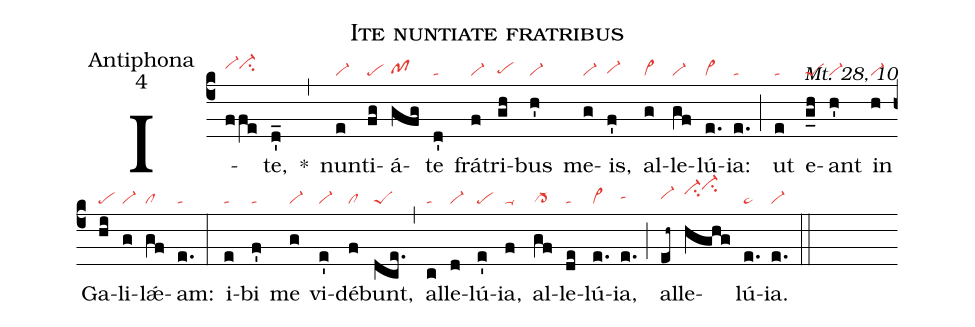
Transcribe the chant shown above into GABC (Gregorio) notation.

name: Ite nuntiate fratribus;
office-part: Antiphona;
mode: 4;
commentary: Mt. 28, 10;
nabc-lines: 1;
%%
(c4)
I(ffe|vi-hici-hi)te,(d'_) *(,)
nun(e|vi-)ti(fg|pe)á(gfg|pfhg)te(d'|ta) frá(f|vi-)tri(gh|pehg)bus(h'|vi-) me(g|vi-)is,(f'|vi-hg) al(g|vi>)le(gf|vi-)lú(e.|vi>)ia:(e.|ta) (;)
ut(e|ta) e(g_h|peS)ant(h'|vi-) in(h|vi-) Ga(hi|pe)li(g|vi-)lǽ(gf|cl)am:(e.|ta) (:)
i(e|ta)bi(f'|ta) me(g|vi-) vi(e'|vi-)dé(f|cl)bunt,(dce.|peS) (,)
al(c|ta)le(d|vi-)lú(e'|pe)ia,(f|ta-) al(gf|cl->)le(de|ta)lú(e.|vi>)ia,(e.|tahh) (;)
al(eh~|vi-hh)le(hghg|ci-hjci-hl)lú(e.|ta>)ia.(e.|vi-) (::)
